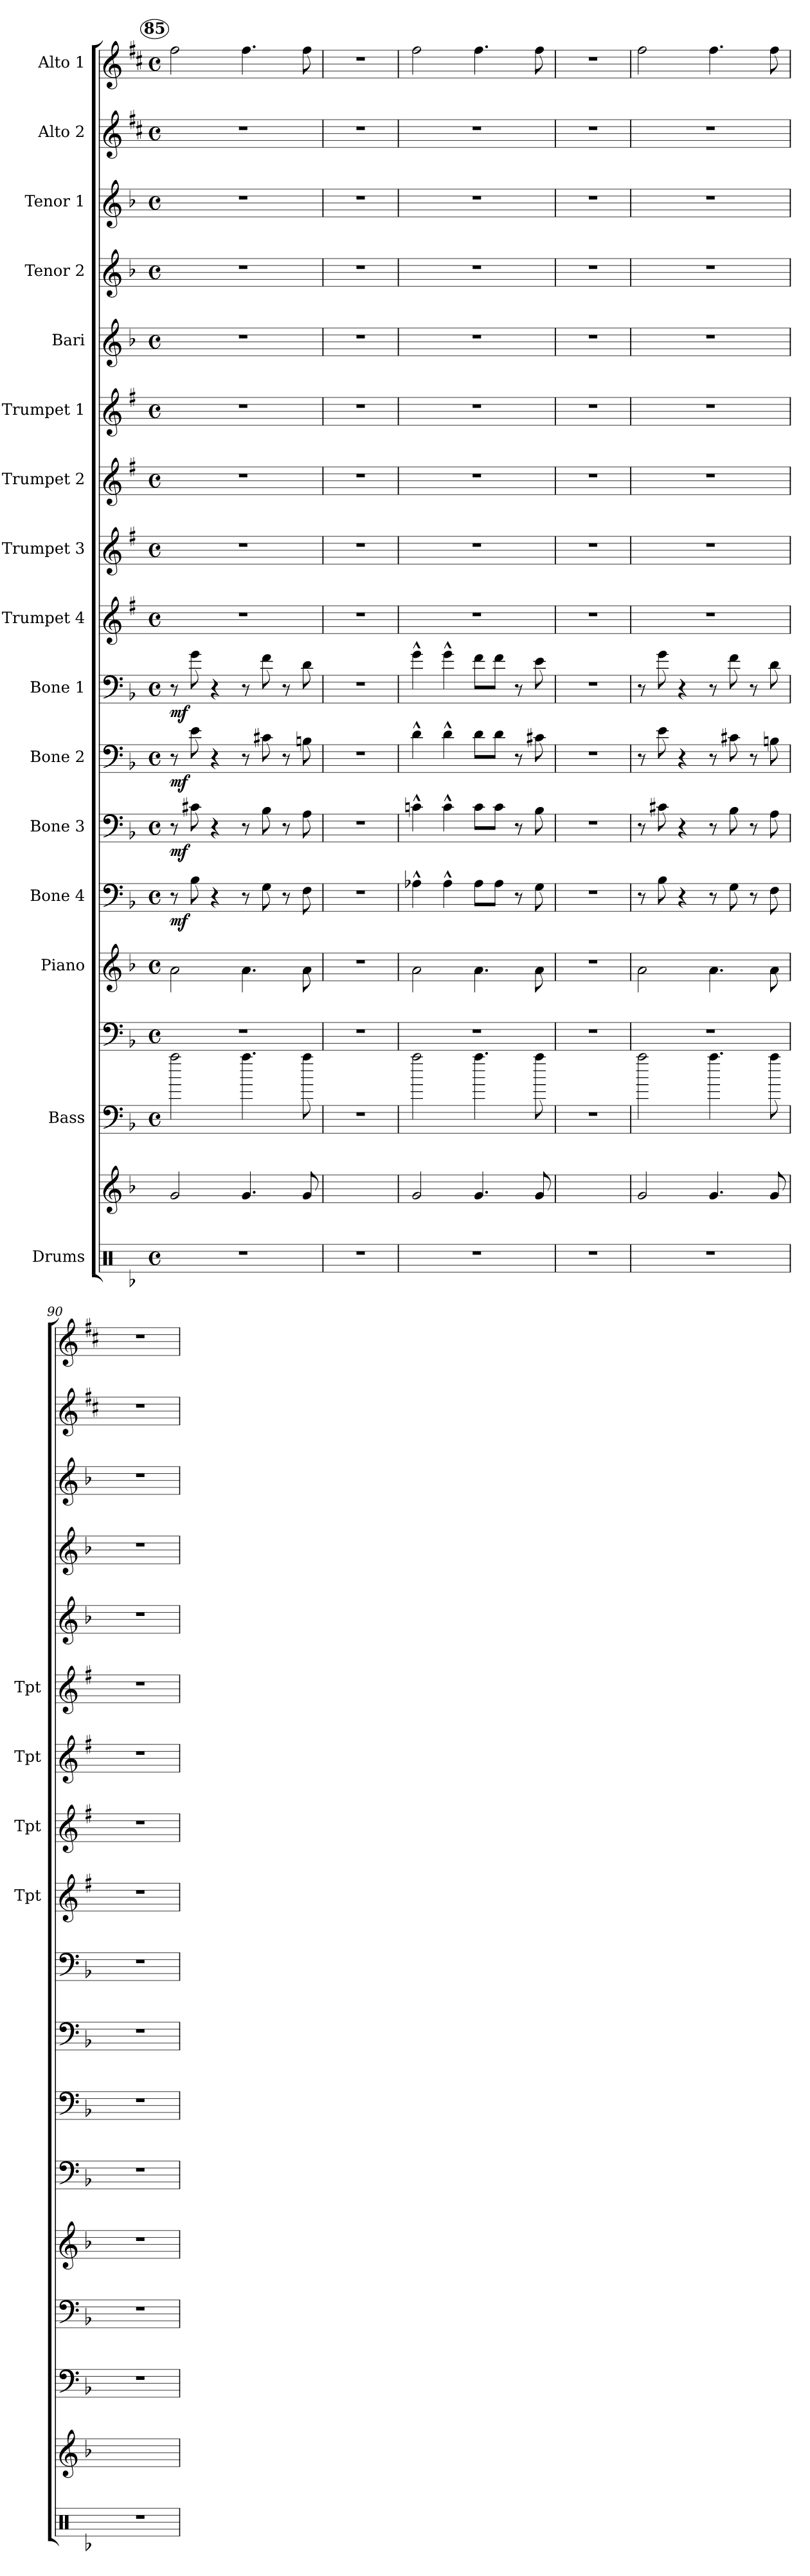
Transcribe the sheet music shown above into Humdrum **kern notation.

**kern	**kern	**kern	**kern	**kern	**kern	**dynam	**kern	**dynam	**kern	**dynam	**kern	**dynam	**kern	**kern	**kern	**kern	**kern	**kern	**kern	**kern	**kern
*part18	*part17	*part16	*part15	*part14	*part13	*part13	*part12	*part12	*part11	*part11	*part10	*part10	*part9	*part8	*part7	*part6	*part5	*part4	*part3	*part2	*part1
*staff18	*staff17	*staff16	*staff15	*staff14	*staff13	*staff13	*staff12	*staff12	*staff11	*staff11	*staff10	*staff10	*staff9	*staff8	*staff7	*staff6	*staff5	*staff4	*staff3	*staff2	*staff1
*I"Drums	*	*I"Bass	*	*I"Piano	*I"Bone 4	*	*I"Bone 3	*	*I"Bone 2	*	*I"Bone 1	*	*I"Trumpet 4	*I"Trumpet 3	*I"Trumpet 2	*I"Trumpet 1	*I"Bari	*I"Tenor 2	*I"Tenor 1	*I"Alto 2	*I"Alto 1
*	*	*	*	*	*	*	*	*	*	*	*	*	*I'Tpt	*I'Tpt	*I'Tpt	*I'Tpt	*	*	*	*	*
!!LO:PB:g=z
*clefX	*clefG2	*clefF4	*clefF4	*clefG2	*clefF4	*	*clefF4	*	*clefF4	*	*clefF4	*	*clefG2	*clefG2	*clefG2	*clefG2	*clefG2	*clefG2	*clefG2	*clefG2	*clefG2
*	*	*ITrd7c12	*	*	*	*	*	*	*	*	*	*	*ITrd1c2	*ITrd1c2	*ITrd1c2	*ITrd1c2	*ITrd12c21	*ITrd8c14	*ITrd8c14	*ITrd5c9	*ITrd5c9
*k[b-]	*k[b-]	*k[b-]	*k[b-]	*k[b-]	*k[b-]	*	*k[b-]	*	*k[b-]	*	*k[b-]	*	*k[b-]	*k[b-]	*k[b-]	*k[b-]	*k[b-]	*k[b-]	*k[b-]	*k[b-]	*k[b-]
*F:	*F:	*F:	*F:	*F:	*F:	*	*F:	*	*F:	*	*F:	*	*F:	*F:	*F:	*F:	*F:	*F:	*F:	*F:	*F:
*M4/4	*	*M4/4	*M4/4	*M4/4	*M4/4	*	*M4/4	*	*M4/4	*	*M4/4	*	*M4/4	*M4/4	*M4/4	*M4/4	*M4/4	*M4/4	*M4/4	*M4/4	*M4/4
*met(c)	*	*met(c)	*met(c)	*met(c)	*met(c)	*	*met(c)	*	*met(c)	*	*met(c)	*	*met(c)	*met(c)	*met(c)	*met(c)	*met(c)	*met(c)	*met(c)	*met(c)	*met(c)
!!LO:REH:place=s1:a:B:enc=circle:fs=7:t=85
=85	=85	=85	=85	=85	=85	=85	=85	=85	=85	=85	=85	=85	=85	=85	=85	=85	=85	=85	=85	=85	=85
!	!	!	!	!	!	!LO:DY:b	!	!LO:DY:b	!	!LO:DY:b	!	!LO:DY:b	!	!	!	!	!	!	!	!	!
1r	2g/	2a\	1r	2a\	8r	mf	8r	mf	8r	mf	8r	mf	1r	1r	1r	1r	1r	1r	1r	1r	2a\
.	.	.	.	.	8B-\	.	8c#X\	.	8e\	.	8g\	.	.	.	.	.	.	.	.	.	.
.	.	.	.	.	4r	.	4r	.	4r	.	4r	.	.	.	.	.	.	.	.	.	.
.	4.g/	4.a\	.	4.a\	8r	.	8r	.	8r	.	8r	.	.	.	.	.	.	.	.	.	4.a\
.	.	.	.	.	8G\	.	8B-\	.	8c#X\	.	8f\	.	.	.	.	.	.	.	.	.	.
.	.	.	.	.	8r	.	8r	.	8r	.	8r	.	.	.	.	.	.	.	.	.	.
.	8g/	8a\	.	8a\	8F\	.	8A\	.	8Bn\	.	8d\	.	.	.	.	.	.	.	.	.	8a\
=86	=86	=86	=86	=86	=86	=86	=86	=86	=86	=86	=86	=86	=86	=86	=86	=86	=86	=86	=86	=86	=86
1r	1ryy	1r	1r	1r	1r	.	1r	.	1r	.	1r	.	1r	1r	1r	1r	1r	1r	1r	1r	1r
=87	=87	=87	=87	=87	=87	=87	=87	=87	=87	=87	=87	=87	=87	=87	=87	=87	=87	=87	=87	=87	=87
1r	2g/	2a\	1r	2a\	4A-X^^>\	.	4cni^^>\	.	4d^^>\	.	4g^^>\	.	1r	1r	1r	1r	1r	1r	1r	1r	2a\
.	.	.	.	.	4A-^^>\	.	4c^^>\	.	4d^^>\	.	4g^^>\	.	.	.	.	.	.	.	.	.	.
.	4.g/	4.a\	.	4.a\	8A-\L	.	8c\L	.	8d\L	.	8f\L	.	.	.	.	.	.	.	.	.	4.a\
.	.	.	.	.	8A-\J	.	8c\J	.	8d\J	.	8f\J	.	.	.	.	.	.	.	.	.	.
.	.	.	.	.	8r	.	8r	.	8r	.	8r	.	.	.	.	.	.	.	.	.	.
.	8g/	8a\	.	8a\	8G\	.	8B-\	.	8c#X\	.	8e\	.	.	.	.	.	.	.	.	.	8a\
=88	=88	=88	=88	=88	=88	=88	=88	=88	=88	=88	=88	=88	=88	=88	=88	=88	=88	=88	=88	=88	=88
1r	1ryy	1r	1r	1r	1r	.	1r	.	1r	.	1r	.	1r	1r	1r	1r	1r	1r	1r	1r	1r
=89	=89	=89	=89	=89	=89	=89	=89	=89	=89	=89	=89	=89	=89	=89	=89	=89	=89	=89	=89	=89	=89
1r	2g/	2a\	1r	2a\	8r	.	8r	.	8r	.	8r	.	1r	1r	1r	1r	1r	1r	1r	1r	2a\
.	.	.	.	.	8B-\	.	8c#X\	.	8e\	.	8g\	.	.	.	.	.	.	.	.	.	.
.	.	.	.	.	4r	.	4r	.	4r	.	4r	.	.	.	.	.	.	.	.	.	.
.	4.g/	4.a\	.	4.a\	8r	.	8r	.	8r	.	8r	.	.	.	.	.	.	.	.	.	4.a\
.	.	.	.	.	8G\	.	8B-\	.	8c#X\	.	8f\	.	.	.	.	.	.	.	.	.	.
.	.	.	.	.	8r	.	8r	.	8r	.	8r	.	.	.	.	.	.	.	.	.	.
.	8g/	8a\	.	8a\	8F\	.	8A\	.	8Bn\	.	8d\	.	.	.	.	.	.	.	.	.	8a\
=90	=90	=90	=90	=90	=90	=90	=90	=90	=90	=90	=90	=90	=90	=90	=90	=90	=90	=90	=90	=90	=90
1r	1ryy	1r	1r	1r	1r	.	1r	.	1r	.	1r	.	1r	1r	1r	1r	1r	1r	1r	1r	1r
=	=	=	=	=	=	=	=	=	=	=	=	=	=	=	=	=	=	=	=	=	=
*-	*-	*-	*-	*-	*-	*-	*-	*-	*-	*-	*-	*-	*-	*-	*-	*-	*-	*-	*-	*-	*-
